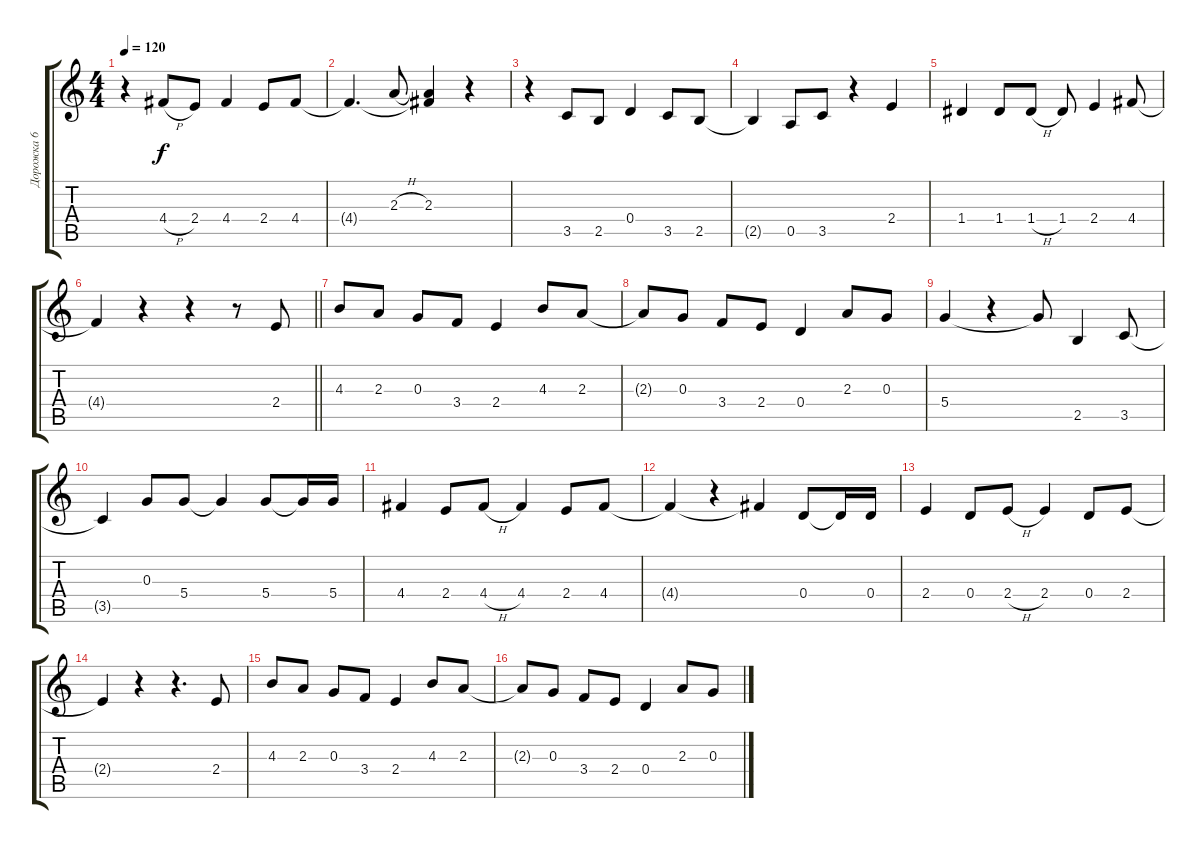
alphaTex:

\track ("Дорожка 6" "Дорожка 6") {instrument electricguitarjazz}
\staff {score tabs}
\tuning (E4 B3 G3 D3 A2 E2) {hide}
\ts (4 4)
\tempo 120
\clef g2
\ks c
r.4{dy f} 4.4{h}.8 2.4.8 4.4.4 2.4.8 4.4.8 |
4.4{t}.4{d} 2.3{h}.8 (2.3 4.4{t}).4 r.4 |
r.4 3.5.8 2.5.8 0.4.4 3.5.8 2.5.8 |
2.5{t}.4 0.5.8 3.5.8 r.4 2.4.4 |
1.4.4 1.4.8 1.4{h}.8 1.4.8 2.4.4 4.4.8 |
\barLineRight lightlight
4.4{t}.4 r.4 r.4 r.8 2.4.8 |
4.3.8 2.3.8 0.3.8 3.4.8 2.4.4 4.3.8 2.3.8 |
2.3{t}.8 0.3.8 3.4.8 2.4.8 0.4.4 2.3.8 0.3.8 |
5.4.4 r.4 5.4{t}.8 2.5.4 3.5.8 |
3.5{t}.4 0.3.8 5.4.8 5.4{t}.4 5.4.8 5.4{t}.16 5.4.16 |
4.4.4 2.4.8 4.4{h}.8 4.4.4 2.4.8 4.4.8 |
4.4{t}.4 r.4 4.4{t}.4 0.4.8 0.4{t}.16 0.4.16 |
2.4.4 0.4.8 2.4{h}.8 2.4.4 0.4.8 2.4.8 |
2.4{t}.4 r.4 r.4{d} 2.4.8 |
4.3.8 2.3.8 0.3.8 3.4.8 2.4.4 4.3.8 2.3.8 |
2.3{t}.8 0.3.8 3.4.8 2.4.8 0.4.4 2.3.8 0.3.8
